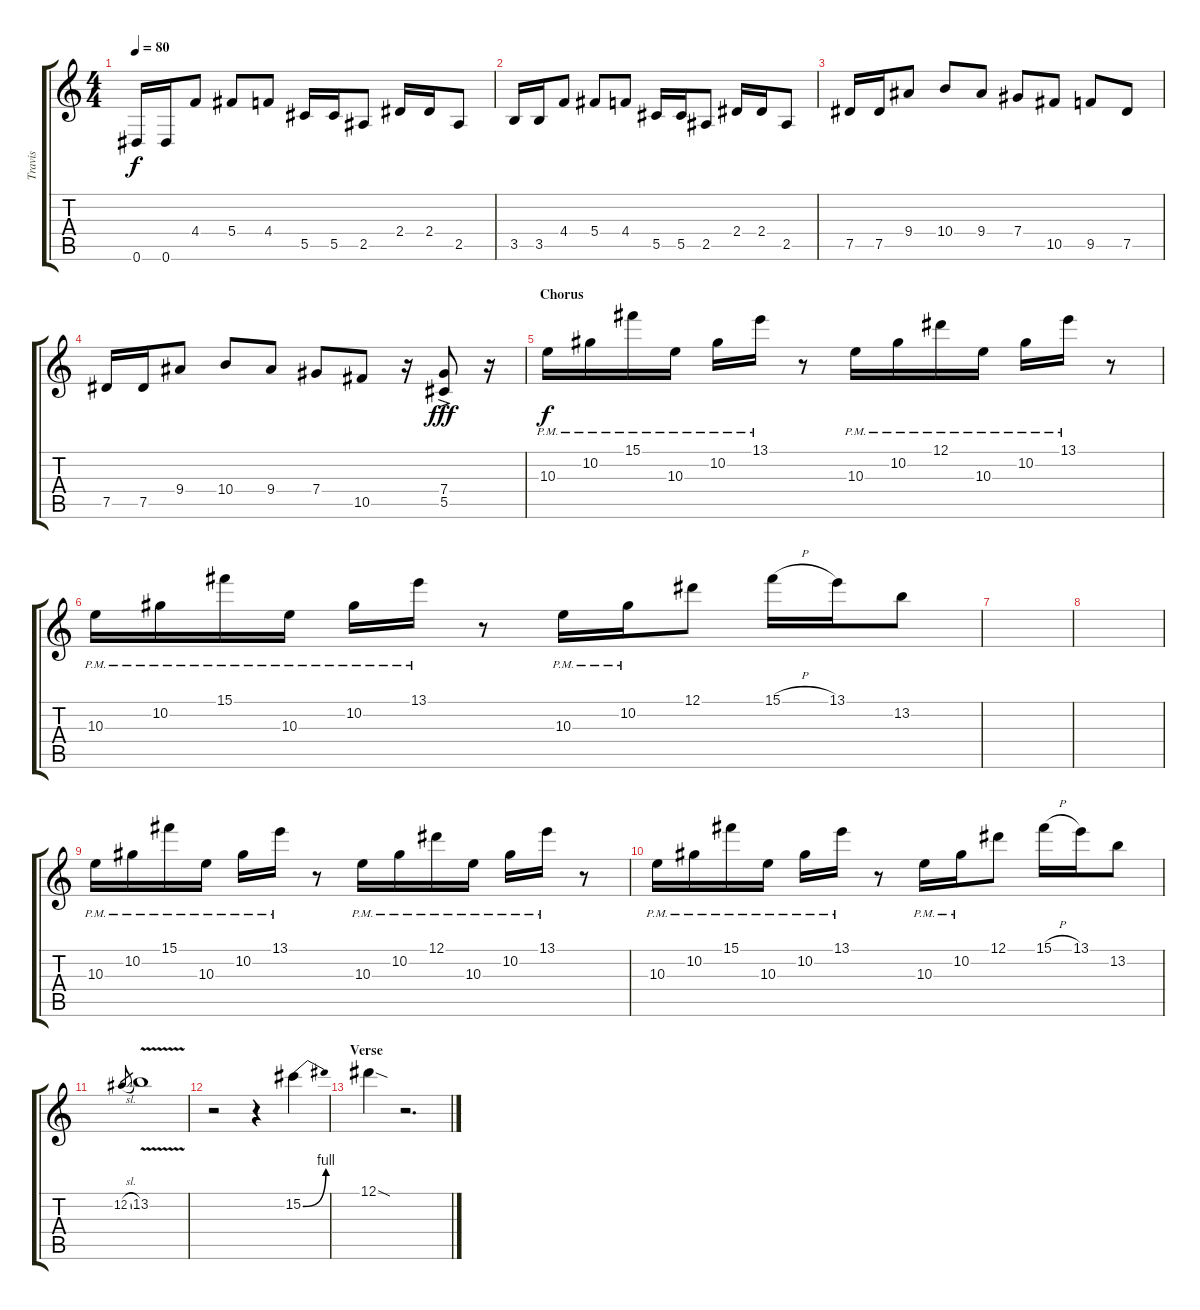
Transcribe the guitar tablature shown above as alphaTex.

\track ("Travis" "Travis") {instrument overdrivenguitar}
\staff {score tabs}
\tuning (Eb4 Bb3 Gb3 Db3 Ab2 Eb2) {hide}
\ts (4 4)
\tempo 80
\clef g2
\ks c
0.6.16{dy f} 0.6.16 4.4.8 5.4.8 4.4.8 5.5.16 5.5.16 2.5.8 2.4.16 2.4.16 2.5.8 |
3.5.16 3.5.16 4.4.8 5.4.8 4.4.8 5.5.16 5.5.16 2.5.8 2.4.16 2.4.16 2.5.8 |
7.5.16 7.5.16 9.4.8 10.4.8 9.4.8 7.4.8 10.5.8 9.5.8 7.5.8 |
7.5.16 7.5.16 9.4.8 10.4.8 9.4.8 7.4.8 10.5.8 r.16 (7.4{ac} 5.5{ac}).8{dy fff} r.16 |
\section ("" "Chorus")
10.3{pm}.16{dy f instrument honkytonkpiano} 10.2{pm}.16 15.1{pm}.16 10.3{pm}.16 10.2{pm}.16 13.1{pm}.16 r.8 10.3{pm}.16 10.2{pm}.16 12.1{pm}.16 10.3{pm}.16 10.2{pm}.16 13.1{pm}.16 r.8 |
10.3{pm}.16 10.2{pm}.16 15.1{pm}.16 10.3{pm}.16 10.2{pm}.16 13.1{pm}.16 r.8 10.3{pm}.16 10.2{pm}.16 12.1.8 15.1{h}.16 13.1.16 13.2.8 |
|
|
10.3{pm}.16 10.2{pm}.16 15.1{pm}.16 10.3{pm}.16 10.2{pm}.16 13.1{pm}.16 r.8 10.3{pm}.16 10.2{pm}.16 12.1{pm}.16 10.3{pm}.16 10.2{pm}.16 13.1{pm}.16 r.8 |
10.3{pm}.16 10.2{pm}.16 15.1{pm}.16 10.3{pm}.16 10.2{pm}.16 13.1{pm}.16 r.8 10.3{pm}.16 10.2{pm}.16 12.1.8 15.1{h}.16 13.1.16 13.2.8 |
12.2{sl}.8{gr} 13.2{v}.1 |
r.2 r.4 15.2{be (bend 0 0 60 4)}.4{instrument overdrivenguitar} |
\section ("" "Verse")
12.1{sod}.4 r.2{d}
